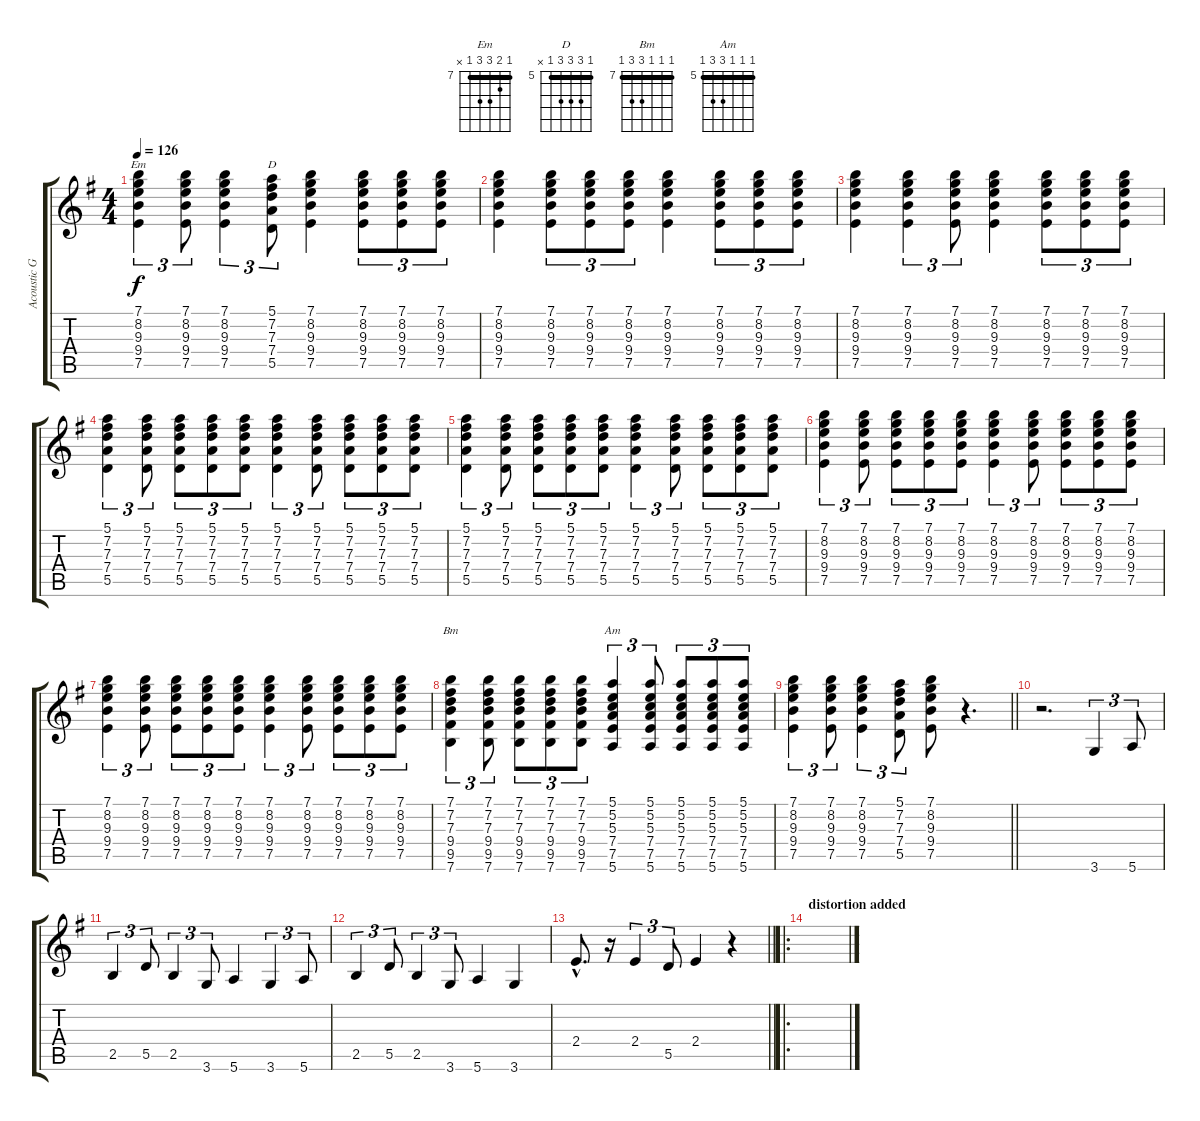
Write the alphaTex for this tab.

\track ("Acoustic Guitar" "Acoustic G") {instrument acousticguitarsteel}
\staff {score tabs}
\tuning (E4 B3 G3 D3 A2 E2) {hide}
\chord ("Em" 7 8 9 9 7 x) {firstfret 7 barre 7}
\chord ("D" 5 7 7 7 5 x) {firstfret 5 barre 5}
\chord ("Bm" 7 7 7 9 9 7) {firstfret 7 barre 7}
\chord ("Am" 5 5 5 7 7 5) {firstfret 5 barre 5}
\ts (4 4)
\tempo 126
\clef g2
\ks eminor
(7.1 8.2 9.3 9.4 7.5).4{tu (3 2) ch "Em" dy f} (7.1 8.2 9.3 9.4 7.5).8{tu (3 2)} (7.1 8.2 9.3 9.4 7.5).4{tu (3 2)} (5.1 7.2 7.3 7.4 5.5).8{tu (3 2) ch "D"} (7.1 8.2 9.3 9.4 7.5).4 (7.1 8.2 9.3 9.4 7.5).8{tu (3 2)} (7.1 8.2 9.3 9.4 7.5).8{tu (3 2)} (7.1 8.2 9.3 9.4 7.5).8{tu (3 2)} |
(7.1 8.2 9.3 9.4 7.5).4 (7.1 8.2 9.3 9.4 7.5).8{tu (3 2)} (7.1 8.2 9.3 9.4 7.5).8{tu (3 2)} (7.1 8.2 9.3 9.4 7.5).8{tu (3 2)} (7.1 8.2 9.3 9.4 7.5).4 (7.1 8.2 9.3 9.4 7.5).8{tu (3 2)} (7.1 8.2 9.3 9.4 7.5).8{tu (3 2)} (7.1 8.2 9.3 9.4 7.5).8{tu (3 2)} |
(7.1 8.2 9.3 9.4 7.5).4 (7.1 8.2 9.3 9.4 7.5).4{tu (3 2)} (7.1 8.2 9.3 9.4 7.5).8{tu (3 2)} (7.1 8.2 9.3 9.4 7.5).4 (7.1 8.2 9.3 9.4 7.5).8{tu (3 2)} (7.1 8.2 9.3 9.4 7.5).8{tu (3 2)} (7.1 8.2 9.3 9.4 7.5).8{tu (3 2)} |
(5.1 7.2 7.3 7.4 5.5).4{tu (3 2)} (5.1 7.2 7.3 7.4 5.5).8{tu (3 2)} (5.1 7.2 7.3 7.4 5.5).8{tu (3 2)} (5.1 7.2 7.3 7.4 5.5).8{tu (3 2)} (5.1 7.2 7.3 7.4 5.5).8{tu (3 2)} (5.1 7.2 7.3 7.4 5.5).4{tu (3 2)} (5.1 7.2 7.3 7.4 5.5).8{tu (3 2)} (5.1 7.2 7.3 7.4 5.5).8{tu (3 2)} (5.1 7.2 7.3 7.4 5.5).8{tu (3 2)} (5.1 7.2 7.3 7.4 5.5).8{tu (3 2)} |
(5.1 7.2 7.3 7.4 5.5).4{tu (3 2)} (5.1 7.2 7.3 7.4 5.5).8{tu (3 2)} (5.1 7.2 7.3 7.4 5.5).8{tu (3 2)} (5.1 7.2 7.3 7.4 5.5).8{tu (3 2)} (5.1 7.2 7.3 7.4 5.5).8{tu (3 2)} (5.1 7.2 7.3 7.4 5.5).4{tu (3 2)} (5.1 7.2 7.3 7.4 5.5).8{tu (3 2)} (5.1 7.2 7.3 7.4 5.5).8{tu (3 2)} (5.1 7.2 7.3 7.4 5.5).8{tu (3 2)} (5.1 7.2 7.3 7.4 5.5).8{tu (3 2)} |
(7.1 8.2 9.3 9.4 7.5).4{tu (3 2)} (7.1 8.2 9.3 9.4 7.5).8{tu (3 2)} (7.1 8.2 9.3 9.4 7.5).8{tu (3 2)} (7.1 8.2 9.3 9.4 7.5).8{tu (3 2)} (7.1 8.2 9.3 9.4 7.5).8{tu (3 2)} (7.1 8.2 9.3 9.4 7.5).4{tu (3 2)} (7.1 8.2 9.3 9.4 7.5).8{tu (3 2)} (7.1 8.2 9.3 9.4 7.5).8{tu (3 2)} (7.1 8.2 9.3 9.4 7.5).8{tu (3 2)} (7.1 8.2 9.3 9.4 7.5).8{tu (3 2)} |
(7.1 8.2 9.3 9.4 7.5).4{tu (3 2)} (7.1 8.2 9.3 9.4 7.5).8{tu (3 2)} (7.1 8.2 9.3 9.4 7.5).8{tu (3 2)} (7.1 8.2 9.3 9.4 7.5).8{tu (3 2)} (7.1 8.2 9.3 9.4 7.5).8{tu (3 2)} (7.1 8.2 9.3 9.4 7.5).4{tu (3 2)} (7.1 8.2 9.3 9.4 7.5).8{tu (3 2)} (7.1 8.2 9.3 9.4 7.5).8{tu (3 2)} (7.1 8.2 9.3 9.4 7.5).8{tu (3 2)} (7.1 8.2 9.3 9.4 7.5).8{tu (3 2)} |
(7.1 7.2 7.3 9.4 9.5 7.6).4{tu (3 2) ch "Bm"} (7.1 7.2 7.3 9.4 9.5 7.6).8{tu (3 2)} (7.1 7.2 7.3 9.4 9.5 7.6).8{tu (3 2)} (7.1 7.2 7.3 9.4 9.5 7.6).8{tu (3 2)} (7.1 7.2 7.3 9.4 9.5 7.6).8{tu (3 2)} (5.1 5.2 5.3 7.4 7.5 5.6).4{tu (3 2) ch "Am"} (5.1 5.2 5.3 7.4 7.5 5.6).8{tu (3 2)} (5.1 5.2 5.3 7.4 7.5 5.6).8{tu (3 2)} (5.1 5.2 5.3 7.4 7.5 5.6).8{tu (3 2)} (5.1 5.2 5.3 7.4 7.5 5.6).8{tu (3 2)} |
\barLineRight lightlight
(7.1 8.2 9.3 9.4 7.5).4{tu (3 2)} (7.1 8.2 9.3 9.4 7.5).8{tu (3 2)} (7.1 8.2 9.3 9.4 7.5).4{tu (3 2)} (5.1 7.2 7.3 7.4 5.5).8{tu (3 2)} (7.1 8.2 9.3 9.4 7.5).8 r.4{d} |
r.2{d} 3.6.4{tu (3 2) volume 9} 5.6.8{tu (3 2)} |
2.5.4{tu (3 2)} 5.5.8{tu (3 2)} 2.5.4{tu (3 2)} 3.6.8{tu (3 2)} 5.6.4 3.6.4{tu (3 2)} 5.6.8{tu (3 2)} |
2.5.4{tu (3 2)} 5.5.8{tu (3 2)} 2.5.4{tu (3 2)} 3.6.8{tu (3 2)} 5.6.4 3.6.4 |
\barLineRight lightlight
2.4{hac}.8{d} r.16 2.4.4{tu (3 2)} 5.5.8{tu (3 2)} 2.4.4 r.4 |
\ro
\section ("" "distortion added")
